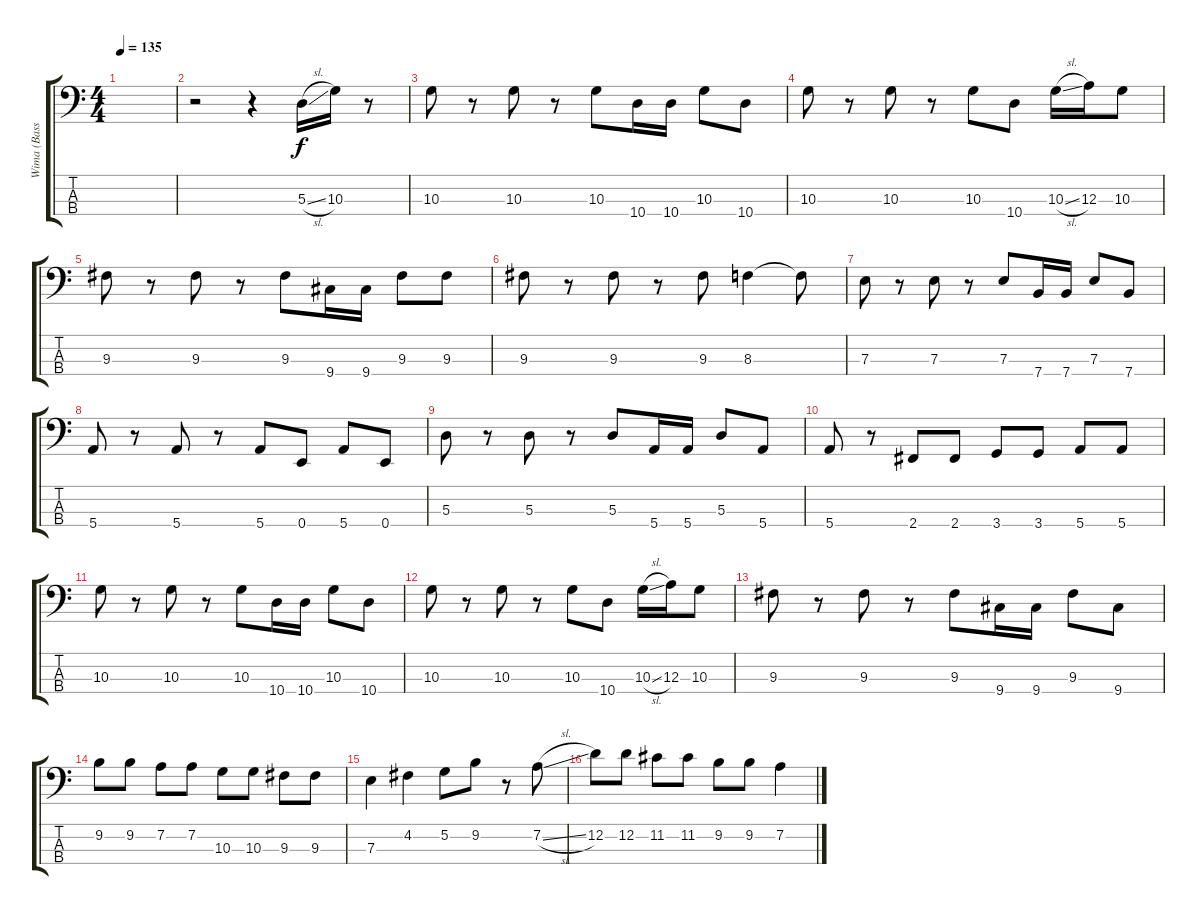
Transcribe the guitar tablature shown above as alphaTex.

\track ("Wima (Bass)" "Wima (Bass") {instrument electricbasspick}
\staff {score tabs}
\tuning (G2 D2 A1 E1) {hide}
\ts (4 4)
\tempo 135
\clef f4
\ks c
|
r.2 r.4 5.3{sl}.16 10.3.16 r.8 |
10.3.8 r.8 10.3.8 r.8 10.3.8 10.4.16 10.4.16 10.3.8 10.4.8 |
10.3.8 r.8 10.3.8 r.8 10.3.8 10.4.8 10.3{sl}.16 12.3.16 10.3.8 |
9.3.8 r.8 9.3.8 r.8 9.3.8 9.4.16 9.4.16 9.3.8 9.3.8 |
9.3.8 r.8 9.3.8 r.8 9.3.8 8.3.4 8.3{t}.8 |
7.3.8 r.8 7.3.8 r.8 7.3.8 7.4.16 7.4.16 7.3.8 7.4.8 |
5.4.8 r.8 5.4.8 r.8 5.4.8 0.4.8 5.4.8 0.4.8 |
5.3.8 r.8 5.3.8 r.8 5.3.8 5.4.16 5.4.16 5.3.8 5.4.8 |
5.4.8 r.8 2.4.8 2.4.8 3.4.8 3.4.8 5.4.8 5.4.8 |
10.3.8 r.8 10.3.8 r.8 10.3.8 10.4.16 10.4.16 10.3.8 10.4.8 |
10.3.8 r.8 10.3.8 r.8 10.3.8 10.4.8 10.3{sl}.16 12.3.16 10.3.8 |
9.3.8 r.8 9.3.8 r.8 9.3.8 9.4.16 9.4.16 9.3.8 9.4.8 |
9.2.8 9.2.8 7.2.8 7.2.8 10.3.8 10.3.8 9.3.8 9.3.8 |
7.3.4 4.2.4 5.2.8 9.2.8 r.8 7.2{sl}.8 |
12.2.8 12.2.8 11.2.8 11.2.8 9.2.8 9.2.8 7.2.4
